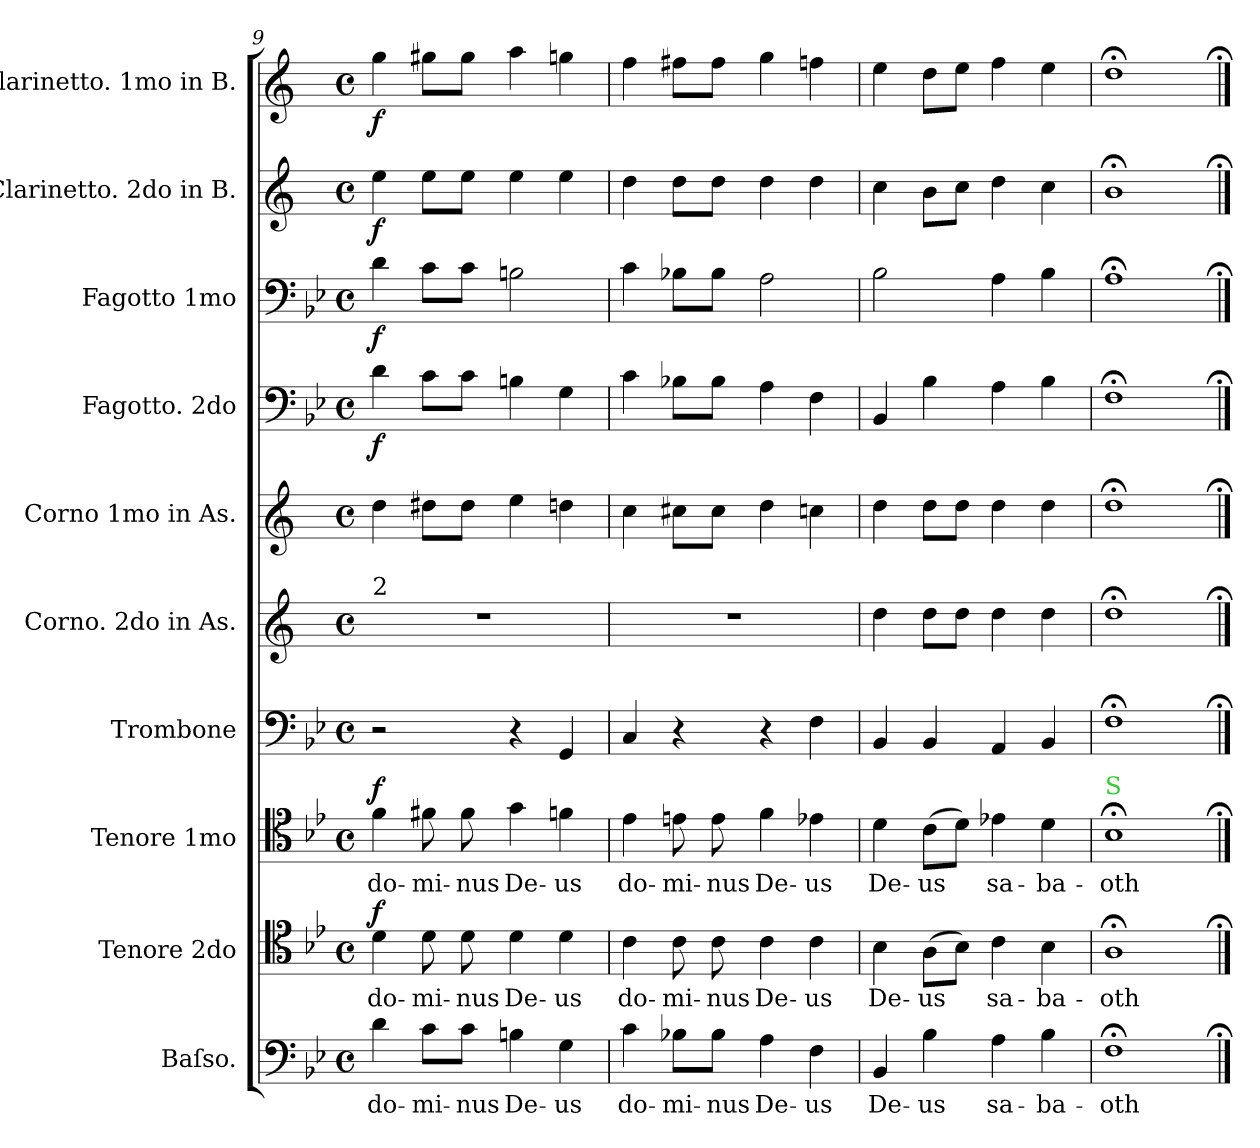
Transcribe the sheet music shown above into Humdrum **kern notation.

**kern	**text	**kern	**text	**dynam	**kern	**text	**dynam	**kern	**kern	**kern	**kern	**dynam	**kern	**dynam	**kern	**dynam	**kern	**dynam
*part10	*part10	*part9	*part9	*part9	*part8	*part8	*part8	*part7	*part6	*part5	*part4	*part4	*part3	*part3	*part2	*part2	*part1	*part1
*staff10	*staff10	*staff9	*staff9	*staff9	*staff8	*staff8	*staff8	*staff7	*staff6	*staff5	*staff4	*staff4	*staff3	*staff3	*staff2	*staff2	*staff1	*staff1
*I"Baſso.	*	*I"Tenore 2do	*	*	*I"Tenore 1mo	*	*	*I"Trombone	*I"Corno. 2do in As.	*I"Corno 1mo in As.	*I"Fagotto. 2do	*	*I"Fagotto 1mo	*	*I"Clarinetto. 2do in B.	*	*I"Clarinetto. 1mo in B.	*
*I'B	*	*	*	*	*	*	*	*I'trb	*	*I'cor I	*	*	*	*	*I'cl II	*	*I'cl I	*
*clefF4	*	*clefC4	*	*	*clefC4	*	*	*clefF4	*clefG2	*clefG2	*clefF4	*	*clefF4	*	*clefG2	*	*clefG2	*
*	*	*	*	*	*	*	*	*	*ITrd5c9	*ITrd5c9	*	*	*	*	*ITrd1c2	*	*ITrd1c2	*
*k[b-e-]	*	*k[b-e-]	*	*	*k[b-e-]	*	*	*k[b-e-]	*k[b-e-a-]	*k[b-e-a-]	*k[b-e-]	*	*k[b-e-]	*	*k[b-e-]	*	*k[b-e-]	*
*M4/4	*	*M4/4	*	*	*M4/4	*	*	*M4/4	*M4/4	*M4/4	*M4/4	*	*M4/4	*	*M4/4	*	*M4/4	*
*met(c)	*	*met(c)	*	*	*met(c)	*	*	*met(c)	*met(c)	*met(c)	*met(c)	*	*met(c)	*	*met(c)	*	*met(c)	*
=9	=9	=9	=9	=9	=9	=9	=9	=9	=9	=9	=9	=9	=9	=9	=9	=9	=9	=9
!	!	!	!	!	!	!	!	!	!LO:TX:a:t=2	!	!	!	!	!	!	!	!	!
!	!	!	!	!LO:DY:b	!	!	!LO:DY:b	!	!	!	!	!LO:DY:b	!	!LO:DY:b	!	!LO:DY:b	!	!LO:DY:b
4d\	do-	4d\	do-	f	4f\	do-	f	2r	1r	4f\	4d\	f	4d\	f	4dd\	f	4ff\	f
8c\L	-mi-	8d\	-mi-	.	8f#X\	-mi-	.	.	.	8f#X\L	8c\L	.	8c\L	.	8dd\L	.	8ff#X\L	.
8c\J	-nus	8d\	-nus	.	8f#\	-nus	.	.	.	8f#\J	8c\J	.	8c\J	.	8dd\J	.	8ff#\J	.
4Bn\	De-	4d\	De-	.	4g\	De-	.	4r	.	4g\	4Bn\	.	2Bn\	.	4dd\	.	4gg\	.
4G\	-us	4d\	-us	.	4fn\	-us	.	4GG/	.	4fn\	4G\	.	.	.	4dd\	.	4ffn\	.
=10	=10	=10	=10	=10	=10	=10	=10	=10	=10	=10	=10	=10	=10	=10	=10	=10	=10	=10
4c\	do-	4c\	do-	.	4e-\	do-	.	4C/	1r	4e-\	4c\	.	4c\	.	4cc\	.	4ee-\	.
8B-X\L	-mi-	8c\	-mi-	.	8en\	-mi-	.	4r	.	8en\L	8B-X\L	.	8B-X\L	.	8cc\L	.	8een\L	.
8B-\J	-nus	8c\	-nus	.	8e\	-nus	.	.	.	8e\J	8B-\J	.	8B-\J	.	8cc\J	.	8ee\J	.
4A\	De-	4c\	De-	.	4f\	De-	.	4r	.	4f\	4A\	.	2A\	.	4cc\	.	4ff\	.
4F\	-us	4c\	-us	.	4e-X\	-us	.	4F\	.	4e-X\	4F\	.	.	.	4cc\	.	4ee-X\	.
=11	=11	=11	=11	=11	=11	=11	=11	=11	=11	=11	=11	=11	=11	=11	=11	=11	=11	=11
4BB-/	De-	4B-\	De-	.	4d\	De-	.	4BB-/	4f\	4f\	4BB-/	.	2B-\	.	4b-\	.	4dd\	.
4B-\	-us	(8A\L	-us	.	(8c\L	-us	.	4BB-/	8f\L	8f\L	4B-\	.	.	.	8a\L	.	8cc\L	.
.	.	8B-\J)	.	.	8d\J)	.	.	.	8f\J	8f\J	.	.	.	.	8b-\J	.	8dd\J	.
4A\	sa-	4c\	sa-	.	4e-X\	sa-	.	4AA/	4f\	4f\	4A\	.	4A\	.	4cc\	.	4ee-\	.
4B-\	-ba-	4B-\	-ba-	.	4d\	-ba-	.	4BB-/	4f\	4f\	4B-\	.	4B-\	.	4b-\	.	4dd\	.
=12	=12	=12	=12	=12	=12	=12	=12	=12	=12	=12	=12	=12	=12	=12	=12	=12	=12	=12
!	!	!	!	!	!LO:TX:a:color=limegreen:t=S	!	!	!	!	!	!	!	!	!	!	!	!	!
1F;<	-oth	1A;<	-oth	.	1B-;<	-oth	.	1F;<	1f;<	1f;<	1F;<	.	1A;<	.	1a;<	.	1cc;<	.
==;	==;	==;	==;	==;	==;	==;	==;	==;	==;	==;	==;	==;	==;	==;	==;	==;	==;	==;
*-	*-	*-	*-	*-	*-	*-	*-	*-	*-	*-	*-	*-	*-	*-	*-	*-	*-	*-
